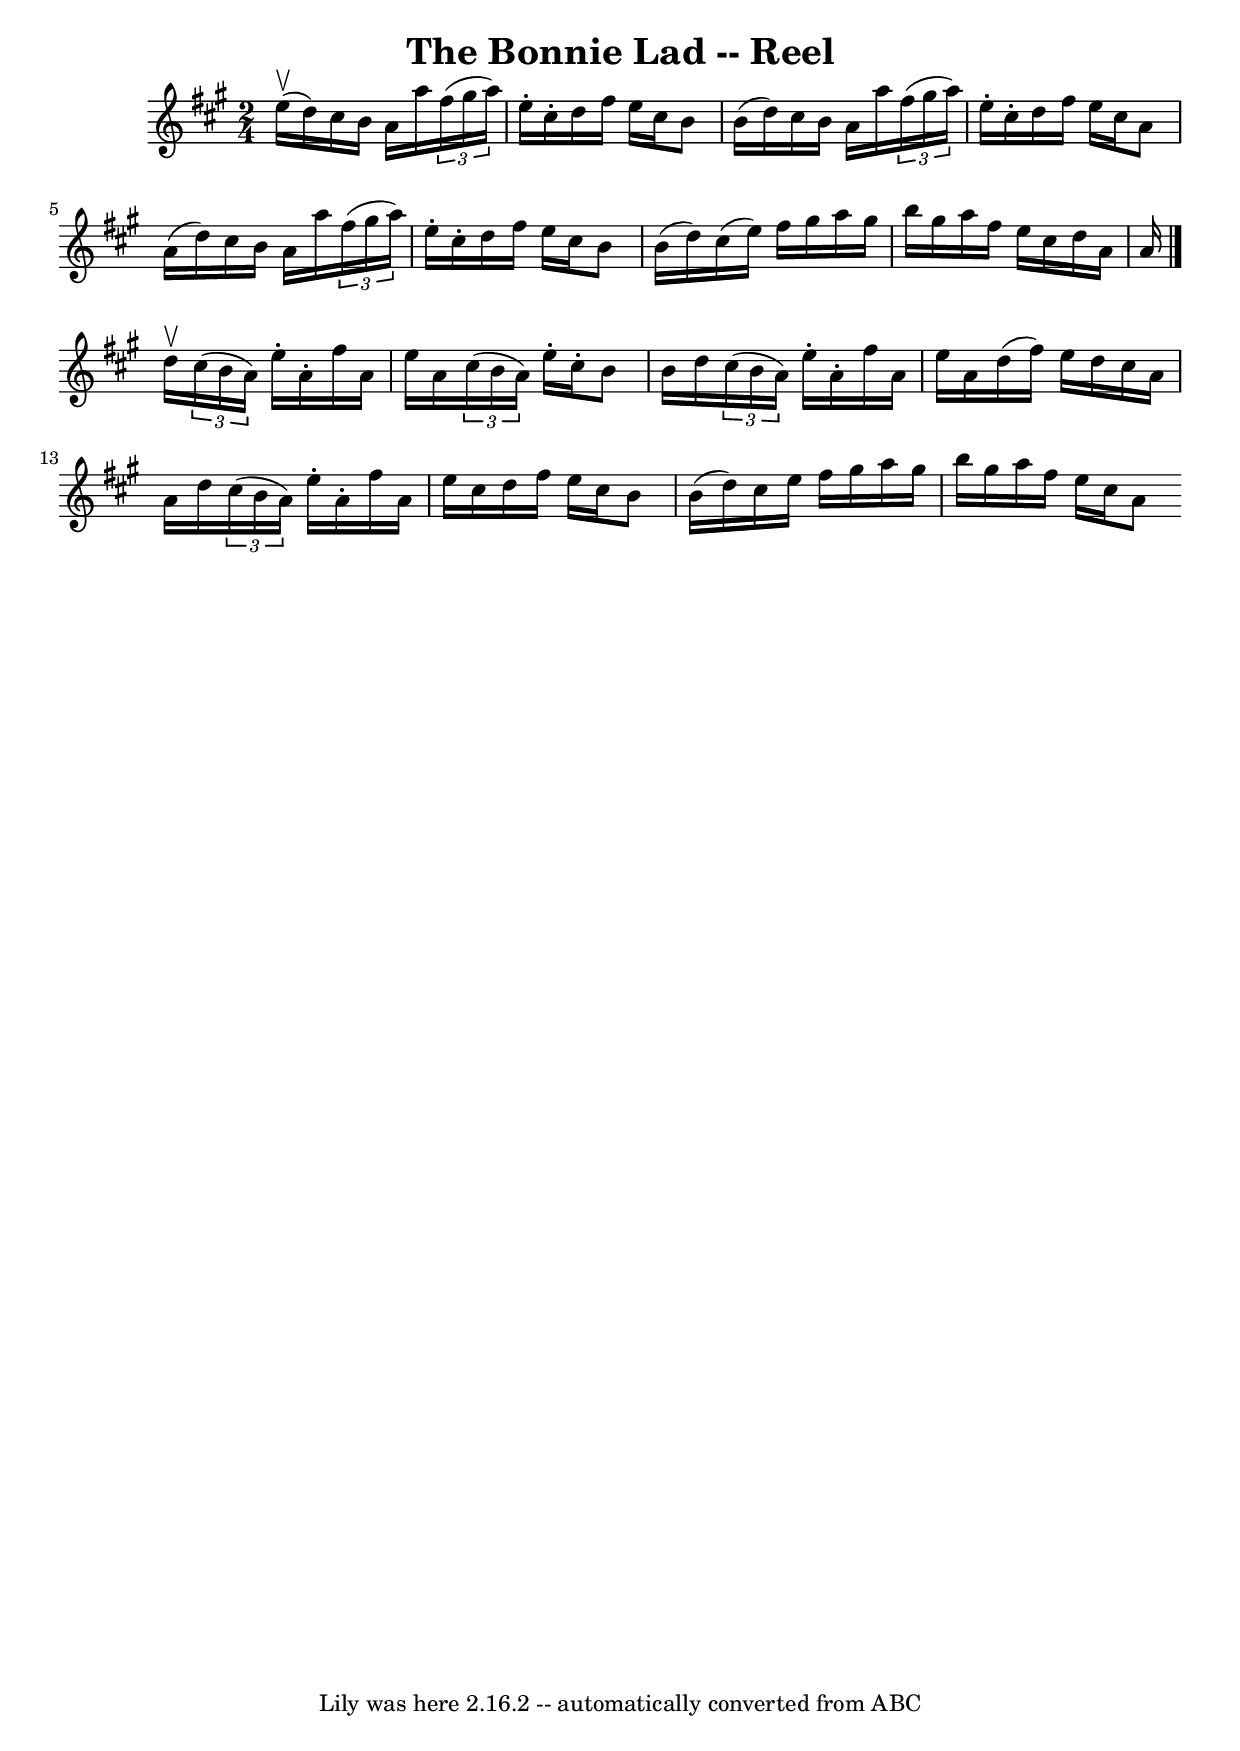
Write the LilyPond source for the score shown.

\version "2.16.2"
\include "Mammoth.ily"
\header {
  %% book = "Ryan's Mammoth Collection"
 crossRefNumber = "1"
 footnotes = ""
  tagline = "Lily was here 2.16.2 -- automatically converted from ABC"
  title = "The Bonnie Lad -- Reel"

}
voicedefault =  {


  \time 2/4 
  \key a \major e''16^\upbow(d''16)  |
 cis''16 b'16 
 a'16 a''16    \times 2/3 { fis''16 (gis''16 a''16)  			   } e''16-. cis''16-.  |
 d''16 fis''16 e''16 cis''16 b'8 b'16 (d''16) |
 cis''16 b'16 a'16 a''16    \times 2/3 {   
 fis''16 (gis''16 a''16)    } e''16-. cis''16-.  |
 d''16 fis''16 e''16 cis''16 a'8 a'16 (d''16)  |
 cis''16   
 b'16 a'16 a''16    \times 2/3 { fis''16 (gis''16 a''16) 
				} e''16-. cis''16-.  |
 d''16 fis''16 e''16 cis''16 b'8 b'16 (d''16)  |
 cis''16 (e''16) fis''16 gis''16 a''16 gis''16 b''16 gis''16   |
 a''16 fis''16 e''16 cis''16 d''16 a'16 a'16  \bar "|." d''16^\upbow  |
  
  \times 2/3 { cis''16 (b'16 a'16) 
	     } e''16-. a'16-. fis''16 a'16 e''16 a'16   |
  \times 2/3 { cis''16 (b'16 a'16) 
	     } e''16-. cis''16-. b'8 b'16 d''16   |
  \times 2/3 {   
 cis''16 (b'16 a'16) 
  } e''16-. a'16-. fis''16 a'16 e''16 a'16   |
 d''16 (fis''16) e''16 d''16 cis''16 a'16 a'16 d''16   |
  \times 2/3 { cis''16 (b'16 a'16) 
	     } e''16-. a'16-. fis''16 a'16 e''16 cis''16   |
 d''16 fis''16 e''16 cis''16 b'8 b'16 (d''16)  |
 cis''16 e''16 fis''16 gis''16 a''16 gis''16 b''16 gis''16   |
 a''16 fis''16 e''16 cis''16 a'8    \bar " |."   

}

\score{
  <<

    \context Staff="default"
    {
      \voicedefault 
      
    }

  >>
  \layout {
    
  }
  \midi {
  }

}
